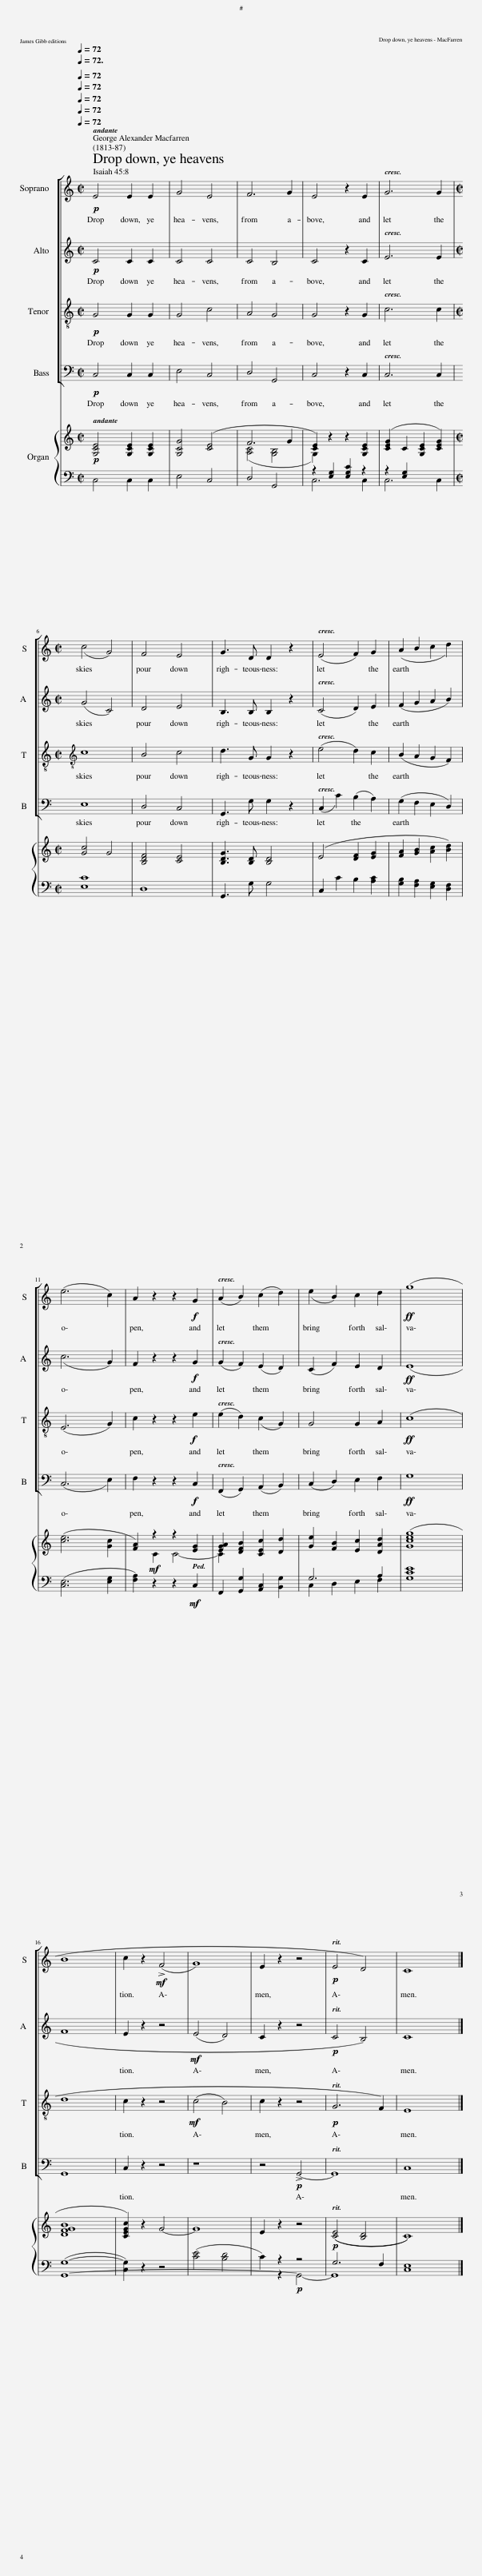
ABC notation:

X:1
%%score [ 1 2 3 4 ] { ( 5 6 ) | ( 7 8 ) }
L:1/8
Q:1/4=72
M:2/2
I:linebreak $
K:C
V:1 treble
V:2 treble
V:3 treble-8
V:4 bass
V:5 treble
V:6 treble
V:7 bass
V:8 bass
V:1
!p! E4 E2 E2 | G4 E4 | F6 G2 | E4 z2 E2 | G6 G2 |$ %5
[M:2/2] (c4 G4) | F4 E4 | G3 D D2 z2 | (E4 F2) G2 | (A2 B2 c2 d2) |$ %10
 (e6 c2) | A2 z2 z2!f! G2 | (A2 B2) (c2 d2) | (e2 B2) c2 d2 |!ff! (g8 |$ %15
 B8 | c2 z2!mf! (!>!F4 | G8) | E2 z2 z4 |!p! E4 D4) | %20
 C8 |] %21
V:2
!p! C4 C2 C2 | C4 C4 | C4 B,4 | C4 z2 C2 | E6 E2 |$ %5
[M:2/2] (G4 C4) | D4 E4 | B,3 B, B,2 z2 | (C4 D2) E2 | (F2 G2 A2 B2) |$ %10
 (c6 G2) | F2 z2 z2!f! G2 | (G2 F2) (E2 D2) | (C2 F2) E2 D2 |!ff! (E8 |$ %15
 F8 | E2 z2 z4 |!mf! (E4 D4) | C2 z2 z4 |!p! C4 B,4) | %20
 C8 |] %21
V:3
!p! G4 G2 G2 | G4 c4 | A4 G4 | G4 z2 G2 | c6 c2 |$ %5
[M:2/2][K:treble-8] c8 | B4 c4 | d3 G G2 z2 | (e4 d2) c2 | (B2 A2 G2 F2) |$ %10
 (E6 G2) | c2 z2 z2!f! e2 | (e2 d2) (c2 G2) | G4 G2 A2 |!ff! (c8 |$ %15
 d8 | c2 z2 z4 |!mf! (c4 B4) | c2 z2 z4 |!p! G6 F2) | %20
 E8 |] %21
V:4
!p! C,4 C,2 C,2 | E,4 C,4 | D,4 G,,4 | C,4 z2 C,2 | C,6 C,2 |$ %5
 E,8 | D,4 C,4 | G,,3 G, G,2 z2 | (C,2 C2) (B,2 A,2) | (G,2 F,2 E,2 D,2) |$ %10
 (C,6 E,2) | F,2 z2 z2!f! C,2 | (F,,2 G,,2) (A,,2 B,,2) | (C,2 D,2) E,2 F,2 |!ff! G,8 |$ %15
 G,,8 | C,2 z2 z4 | z8 | z4!p! !>!G,,4- | G,,8 | %20
 C,8 |] %21
V:5
!p! [G,CE]4 [G,CE]2 [G,CE]2 | [G,CG]4 ([CE]4 | F6 G2 | [CE]2) z2 z2 [G,CE]2 | ([CEG]2 C2 [G,CE]2 [CEG]2) |$ %5
[M:2/2] [Gc]4 G4 | [B,DF]4 [CE]4 | [B,DG]3 [B,D] [B,D]4 | (E4 [DF]2 [EG]2 | [FA]2 [GB]2 [Ac]2 [Bd]2) |$ %10
 ([ce]6 [Gc]2 | [FA]2)!mf! z2 z2 [EG]2 | [EGA]2 [DFB]2 [CEc]2 [Dd]2 | [Ge]2 [FB]2 [Ec]2 [DAd]2 | ([Gceg]8 |$ %15
 [DFGB]8 | [CEGc]2) z2 G4- | G8 | E2 z2 z4 |!p! (([CE]4 [B,D]4 | %20
 C8)) |] %21
V:6
 x4 x4 | x4 x4 | ([A,C]4 [G,B,]4 | G,2) x2 x4 | x4 x2 x2 |$ %5
[M:2/2] x8 | x8 | x8 | x8 | x8 |$ %10
 x4 x4 | x2 C2 C4- | C2 x2 x4 | x8 | x8 |$ %15
 x8 | x8 | x8 | x8 | x8 | %20
 x8 |] %21
V:7
 C,4 C,2 C,2 | E,4 C,4 | D,4 G,,4 | z2 [E,G,]2 [E,G,C]2 z2 | z2 [E,G,]2 x4 |$ %5
[M:2/2] [E,C]8 | D,8 | G,,3 G, G,4 | C,2 C2 B,2 [A,C]2 | [G,B,]2 [F,A,]2 [E,G,]2 [D,F,]2 |$ %10
 ([C,E,]6 [E,G,]2 | [F,A,]2) z2 z2!mf! C,2 | F,,2 [G,,G,]2 [A,,C,]2 [B,,G,]2 | G,6 A,2 | [CE]8 |$ %15
 ([G,,G,]8- | [C,G,]2) z2 z4 | ([CE]4 [B,D]4 | C2) z2!p! z4 | G,6 F,2 | %20
 E,8 |] %21
V:8
 x4 x4 | x4 x4 | x4 x4 | C,6 C,2 | C,6 C,2 |$ %5
[M:2/2] x8 | x8 | x8 | x8 | x8 |$ %10
 x8 | x8 | x8 | C,2 D,2 E,2 F,2 | G,8 |$ %15
 x4 x4 | x4 x4 | x4 x4 | x2 z2 G,,4- | G,,8 | %20
 C,8 |] %21
